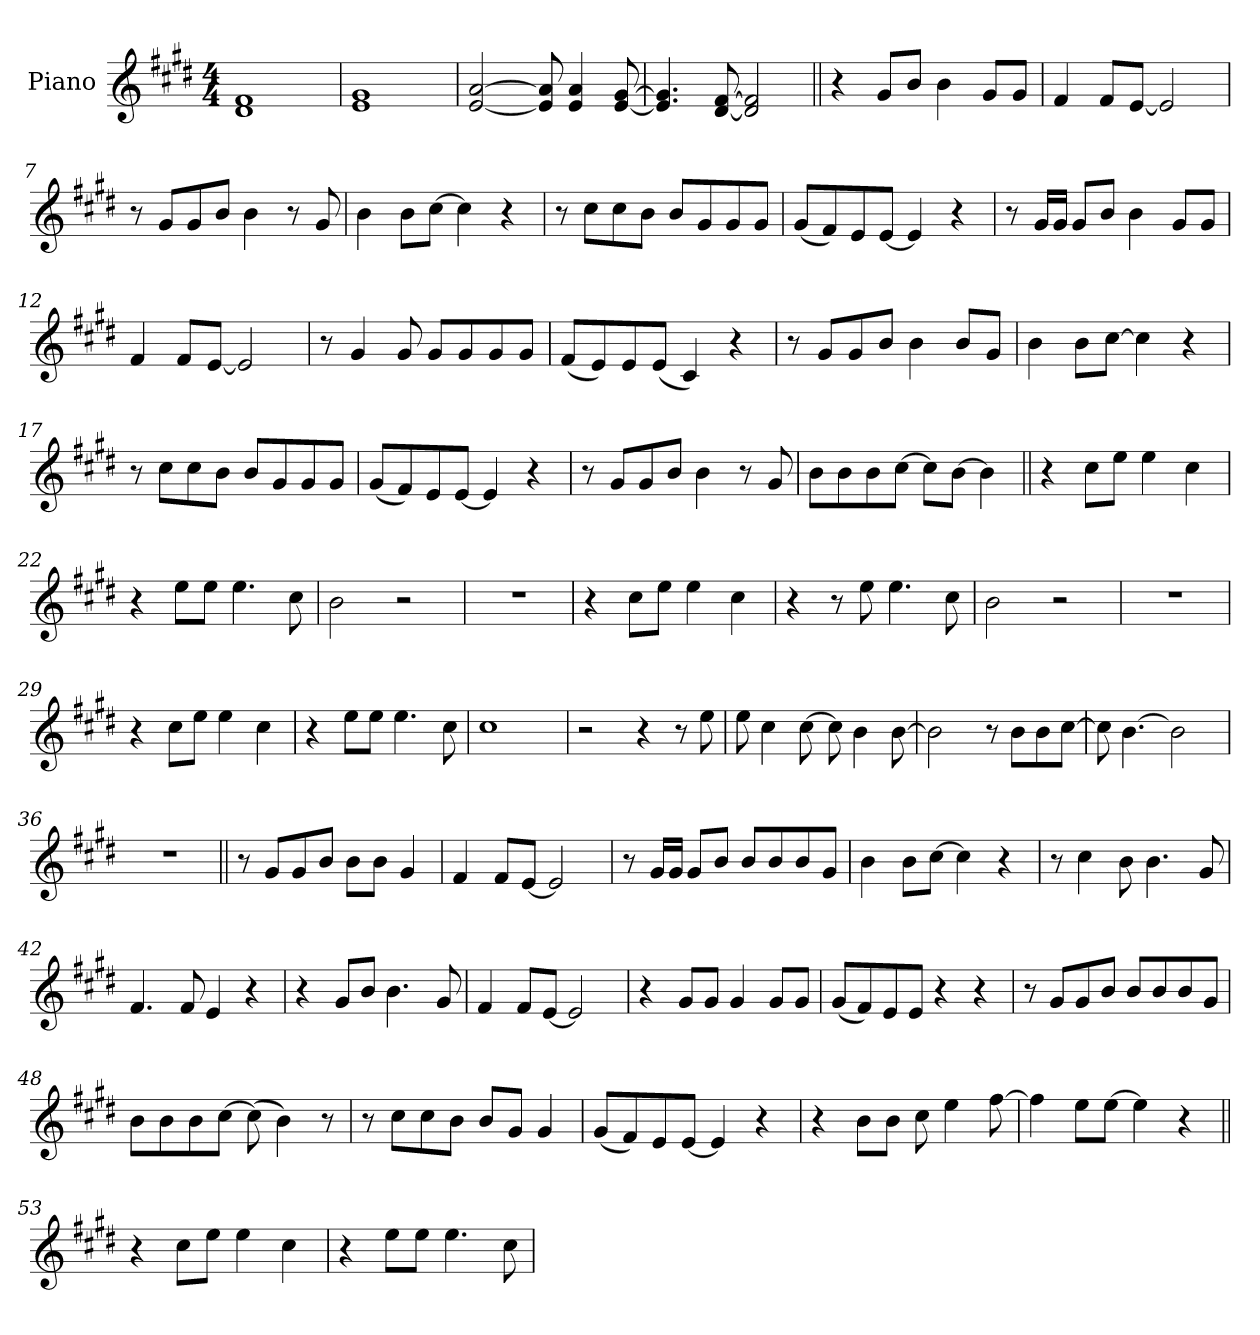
**kern
*part1
*staff1
*I"Piano
*I'Pno.
*clefG2
*k[f#c#g#d#]
*M4/4
=1
1d#! 1f#!
=2
1e! 1g#!
=3
[2e! [2a!
8e!] 8a!]
4e! 4a!
[8e! [8g#!
=4
4.e!] 4.g#!]
[8d#! [8f#!
2d#!] 2f#!]
=5||
4r
8g#L
8bJ
4b
8g#L
8g#J
=6
4f#
8f#L
[8eJ
2e]
=7
8r
8g#L
8g#
8bJ
4b
8r
8g#
=8
4b
8bL
[8cc#J
4cc#]
4r
=9
8r
8cc#L
8cc#
8bJ
8bL
8g#
8g#
8g#J
=10
(8g#L
8f#)
8e
[8eJ
4e]
4r
=11
8r
16g#LL
16g#JJ
8g#L
8bJ
4b
8g#L
8g#J
=12
4f#
8f#L
[8eJ
2e]
=13
8r
4g#
8g#
8g#L
8g#
8g#
8g#J
=14
(8f#L
8e)
8e
(8eJ
4c#)
4r
=15
8r
8g#L
8g#
8bJ
4b
8bL
8g#J
=16
4b
8bL
[8cc#J
4cc#]
4r
=17
8r
8cc#L
8cc#
8bJ
8bL
8g#
8g#
8g#J
=18
(8g#L
8f#)
8e
[8eJ
4e]
4r
=19
8r
8g#L
8g#
8bJ
4b
8r
8g#
=20
8bL
8b
8b
[8cc#J
8cc#L]
[8bJ
4b]
=21||
4r
8cc#L
8eeJ
4ee
4cc#
=22
4r
8eeL
8eeJ
4.ee
8cc#
=23
2b
2r
=24
1r
=25
4r
8cc#L
8eeJ
4ee
4cc#
=26
4r
8r
8ee
4.ee
8cc#
=27
2b
2r
=28
1r
=29
4r
8cc#L
8eeJ
4ee
4cc#
=30
4r
8eeL
8eeJ
4.ee
8cc#
=31
1cc#
=32
2r
4r
8r
8ee
=33
8ee
4cc#
[8cc#
8cc#]
4b
[8b
=34
2b]
8r
8bL
8b
[8cc#J
=35
8cc#]
[4.b
2b]
=36
1r
=37||
8r
8g#L
8g#
8bJ
8bL
8bJ
4g#
=38
4f#
8f#L
[8eJ
2e]
=39
8r
16g#LL
16g#JJ
8g#L
8bJ
8bL
8b
8b
8g#J
=40
4b
8bL
[8cc#J
4cc#]
4r
=41
8r
4cc#
8b
4.b
8g#
=42
4.f#
8f#
4e
4r
=43
4r
8g#L
8bJ
4.b
8g#
=44
4f#
8f#L
[8eJ
2e]
=45
4r
8g#L
8g#J
4g#
8g#L
8g#J
=46
(8g#L
8f#)
8e
8eJ
4r
4r
=47
8r
8g#L
8g#
8bJ
8bL
8b
8b
8g#J
=48
8bL
8b
8b
[8cc#J
(8cc#]
4b)
8r
=49
8r
8cc#L
8cc#
8bJ
8bL
8g#J
4g#
=50
(8g#L
8f#)
8e
[8eJ
4e]
4r
=51
4r
8bL
8bJ
8cc#
4ee
[8ff#
=52
4ff#]
8eeL
[8eeJ
4ee]
4r
=53||
4r
8cc#L
8eeJ
4ee
4cc#
=54
4r
8eeL
8eeJ
4.ee
8cc#
=
*-
